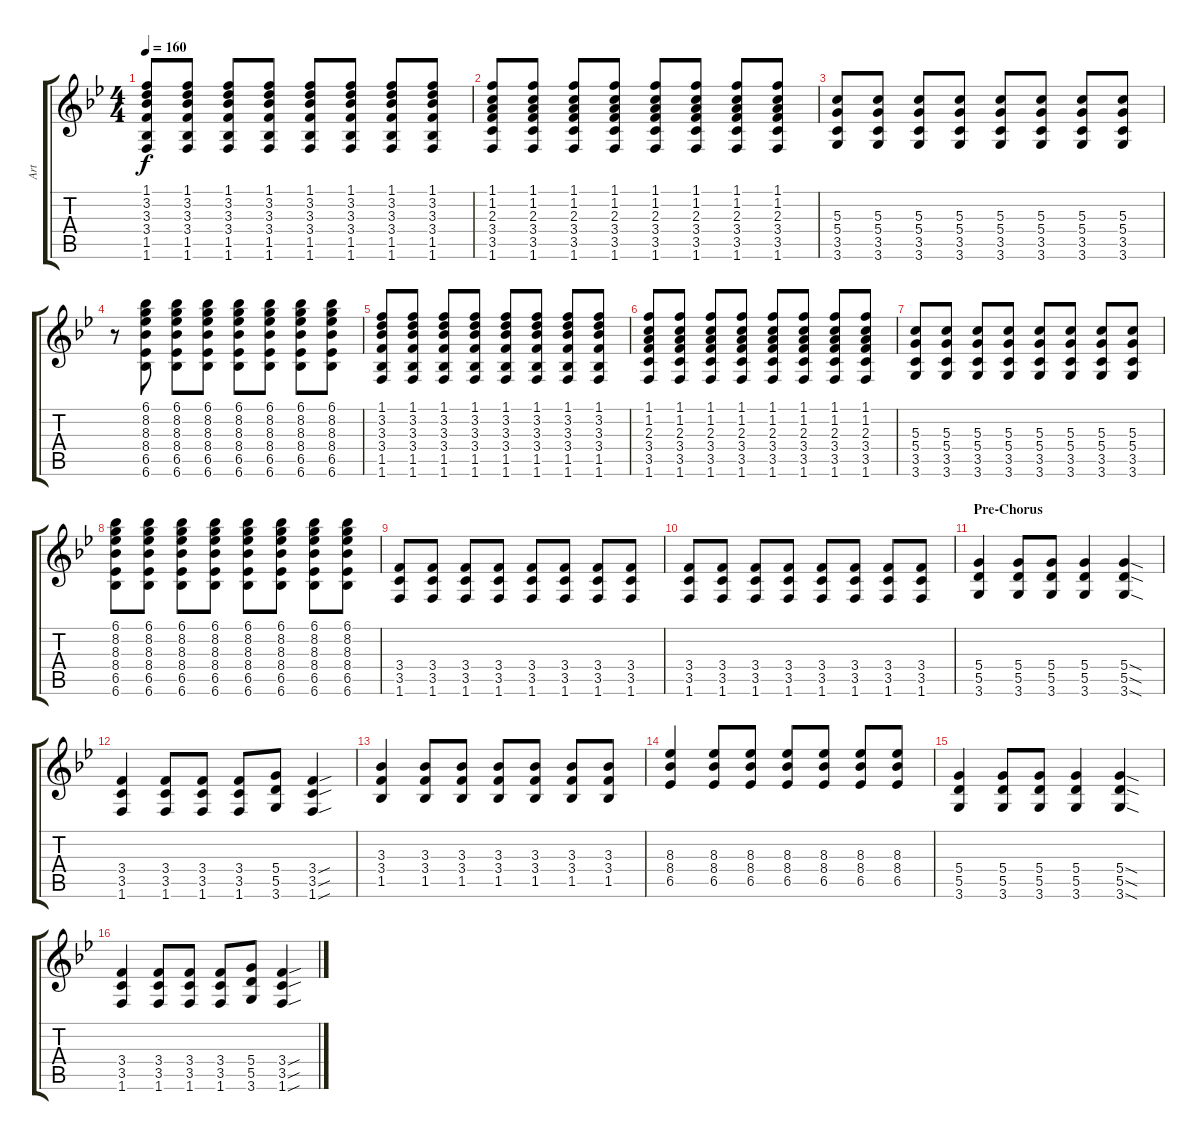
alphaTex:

\track ("Art" "Art") {instrument overdrivenguitar}
\staff {score tabs}
\tuning (E4 B3 G3 D3 A2 E2) {hide}
\ts (4 4)
\tempo 160
\clef g2
\ks bb
(1.1 3.2 3.3 3.4 1.5 1.6).8{dy f} (1.1 3.2 3.3 3.4 1.5 1.6).8 (1.1 3.2 3.3 3.4 1.5 1.6).8 (1.1 3.2 3.3 3.4 1.5 1.6).8 (1.1 3.2 3.3 3.4 1.5 1.6).8 (1.1 3.2 3.3 3.4 1.5 1.6).8 (1.1 3.2 3.3 3.4 1.5 1.6).8 (1.1 3.2 3.3 3.4 1.5 1.6).8 |
(1.1 1.2 2.3 3.4 3.5 1.6).8 (1.1 1.2 2.3 3.4 3.5 1.6).8 (1.1 1.2 2.3 3.4 3.5 1.6).8 (1.1 1.2 2.3 3.4 3.5 1.6).8 (1.1 1.2 2.3 3.4 3.5 1.6).8 (1.1 1.2 2.3 3.4 3.5 1.6).8 (1.1 1.2 2.3 3.4 3.5 1.6).8 (1.1 1.2 2.3 3.4 3.5 1.6).8 |
(5.3 5.4 3.5 3.6).8 (5.3 5.4 3.5 3.6).8 (5.3 5.4 3.5 3.6).8 (5.3 5.4 3.5 3.6).8 (5.3 5.4 3.5 3.6).8 (5.3 5.4 3.5 3.6).8 (5.3 5.4 3.5 3.6).8 (5.3 5.4 3.5 3.6).8 |
r.8 (6.1 8.2 8.3 8.4 6.5 6.6).8 (6.1 8.2 8.3 8.4 6.5 6.6).8 (6.1 8.2 8.3 8.4 6.5 6.6).8 (6.1 8.2 8.3 8.4 6.5 6.6).8 (6.1 8.2 8.3 8.4 6.5 6.6).8 (6.1 8.2 8.3 8.4 6.5 6.6).8 (6.1 8.2 8.3 8.4 6.5 6.6).8 |
(1.1 3.2 3.3 3.4 1.5 1.6).8 (1.1 3.2 3.3 3.4 1.5 1.6).8 (1.1 3.2 3.3 3.4 1.5 1.6).8 (1.1 3.2 3.3 3.4 1.5 1.6).8 (1.1 3.2 3.3 3.4 1.5 1.6).8 (1.1 3.2 3.3 3.4 1.5 1.6).8 (1.1 3.2 3.3 3.4 1.5 1.6).8 (1.1 3.2 3.3 3.4 1.5 1.6).8 |
(1.1 1.2 2.3 3.4 3.5 1.6).8 (1.1 1.2 2.3 3.4 3.5 1.6).8 (1.1 1.2 2.3 3.4 3.5 1.6).8 (1.1 1.2 2.3 3.4 3.5 1.6).8 (1.1 1.2 2.3 3.4 3.5 1.6).8 (1.1 1.2 2.3 3.4 3.5 1.6).8 (1.1 1.2 2.3 3.4 3.5 1.6).8 (1.1 1.2 2.3 3.4 3.5 1.6).8 |
(5.3 5.4 3.5 3.6).8 (5.3 5.4 3.5 3.6).8 (5.3 5.4 3.5 3.6).8 (5.3 5.4 3.5 3.6).8 (5.3 5.4 3.5 3.6).8 (5.3 5.4 3.5 3.6).8 (5.3 5.4 3.5 3.6).8 (5.3 5.4 3.5 3.6).8 |
(6.1 8.2 8.3 8.4 6.5 6.6).8 (6.1 8.2 8.3 8.4 6.5 6.6).8 (6.1 8.2 8.3 8.4 6.5 6.6).8 (6.1 8.2 8.3 8.4 6.5 6.6).8 (6.1 8.2 8.3 8.4 6.5 6.6).8 (6.1 8.2 8.3 8.4 6.5 6.6).8 (6.1 8.2 8.3 8.4 6.5 6.6).8 (6.1 8.2 8.3 8.4 6.5 6.6).8{volume 6} |
(3.4 3.5 1.6).8{volume 12} (3.4 3.5 1.6).8 (3.4 3.5 1.6).8 (3.4 3.5 1.6).8 (3.4 3.5 1.6).8 (3.4 3.5 1.6).8 (3.4 3.5 1.6).8 (3.4 3.5 1.6).8 |
(3.4 3.5 1.6).8 (3.4 3.5 1.6).8 (3.4 3.5 1.6).8 (3.4 3.5 1.6).8 (3.4 3.5 1.6).8 (3.4 3.5 1.6).8 (3.4 3.5 1.6).8 (3.4 3.5 1.6).8 |
\section ("" "Pre-Chorus")
(5.4 5.5 3.6).4 (5.4 5.5 3.6).8 (5.4 5.5 3.6).8 (5.4 5.5 3.6).4 (5.4{sod} 5.5{sod} 3.6{sod}).4 |
(3.4 3.5 1.6).4 (3.4 3.5 1.6).8 (3.4 3.5 1.6).8 (3.4 3.5 1.6).8 (5.4 5.5 3.6).8 (3.4{sou} 3.5{sou} 1.6{sou}).4 |
(3.3 3.4 1.5).4 (3.3 3.4 1.5).8 (3.3 3.4 1.5).8 (3.3 3.4 1.5).8 (3.3 3.4 1.5).8 (3.3 3.4 1.5).8 (3.3 3.4 1.5).8 |
(8.3 8.4 6.5).4 (8.3 8.4 6.5).8 (8.3 8.4 6.5).8 (8.3 8.4 6.5).8 (8.3 8.4 6.5).8 (8.3 8.4 6.5).8 (8.3 8.4 6.5).8 |
(5.4 5.5 3.6).4 (5.4 5.5 3.6).8 (5.4 5.5 3.6).8 (5.4 5.5 3.6).4 (5.4{sod} 5.5{sod} 3.6{sod}).4 |
(3.4 3.5 1.6).4 (3.4 3.5 1.6).8 (3.4 3.5 1.6).8 (3.4 3.5 1.6).8 (5.4 5.5 3.6).8 (3.4{sou} 3.5{sou} 1.6{sou}).4
